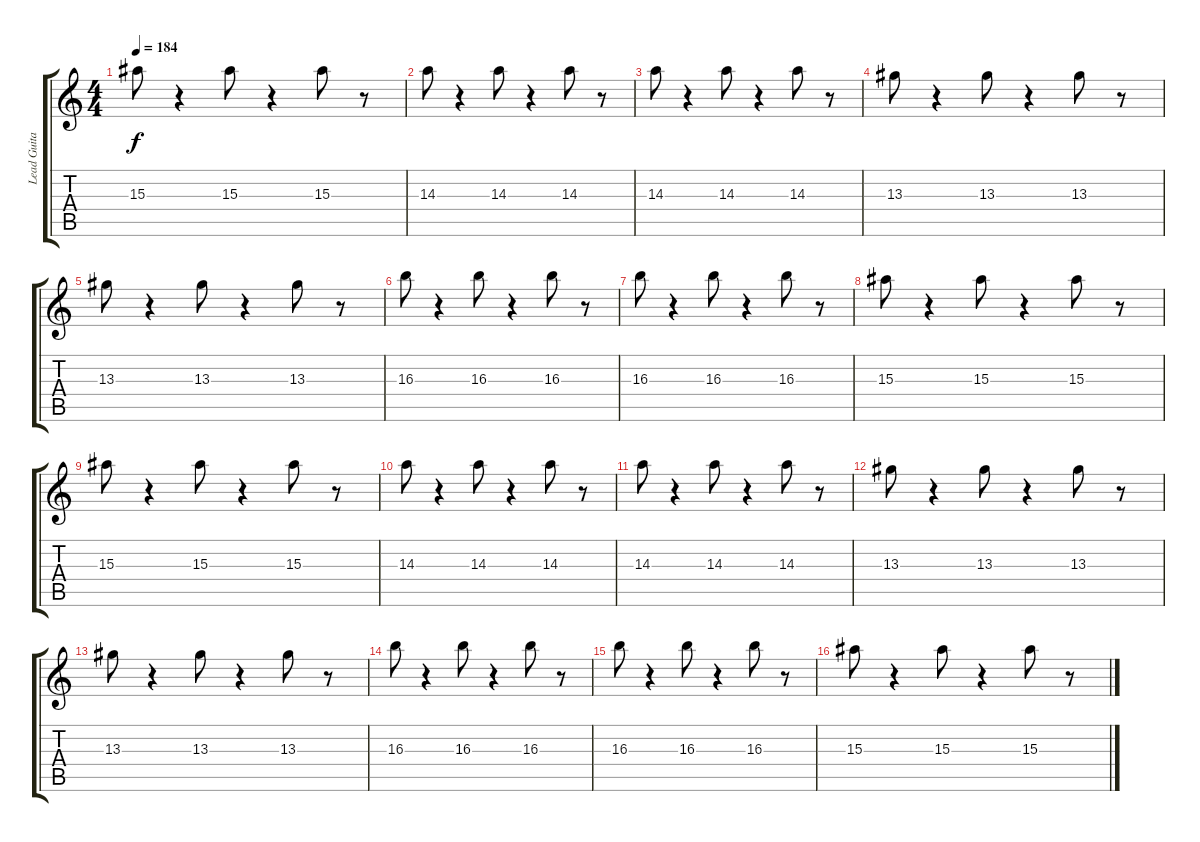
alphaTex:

\track ("Lead Guitar 2" "Lead Guita") {instrument overdrivenguitar}
\staff {score tabs}
\tuning (E4 B3 G3 D3 A2 E2) {hide}
\ts (4 4)
\tempo 184
\clef g2
\ks c
15.3.8{dy f} r.4 15.3.8 r.4 15.3.8 r.8 |
14.3.8 r.4 14.3.8 r.4 14.3.8 r.8 |
14.3.8 r.4 14.3.8 r.4 14.3.8 r.8 |
13.3.8 r.4 13.3.8 r.4 13.3.8 r.8 |
13.3.8 r.4 13.3.8 r.4 13.3.8 r.8 |
16.3.8 r.4 16.3.8 r.4 16.3.8 r.8 |
16.3.8 r.4 16.3.8 r.4 16.3.8 r.8 |
15.3.8 r.4 15.3.8 r.4 15.3.8 r.8 |
15.3.8 r.4 15.3.8 r.4 15.3.8 r.8 |
14.3.8 r.4 14.3.8 r.4 14.3.8 r.8 |
14.3.8 r.4 14.3.8 r.4 14.3.8 r.8 |
13.3.8 r.4 13.3.8 r.4 13.3.8 r.8 |
13.3.8 r.4 13.3.8 r.4 13.3.8 r.8 |
16.3.8 r.4 16.3.8 r.4 16.3.8 r.8 |
16.3.8 r.4 16.3.8 r.4 16.3.8 r.8 |
15.3.8 r.4 15.3.8 r.4 15.3.8 r.8
